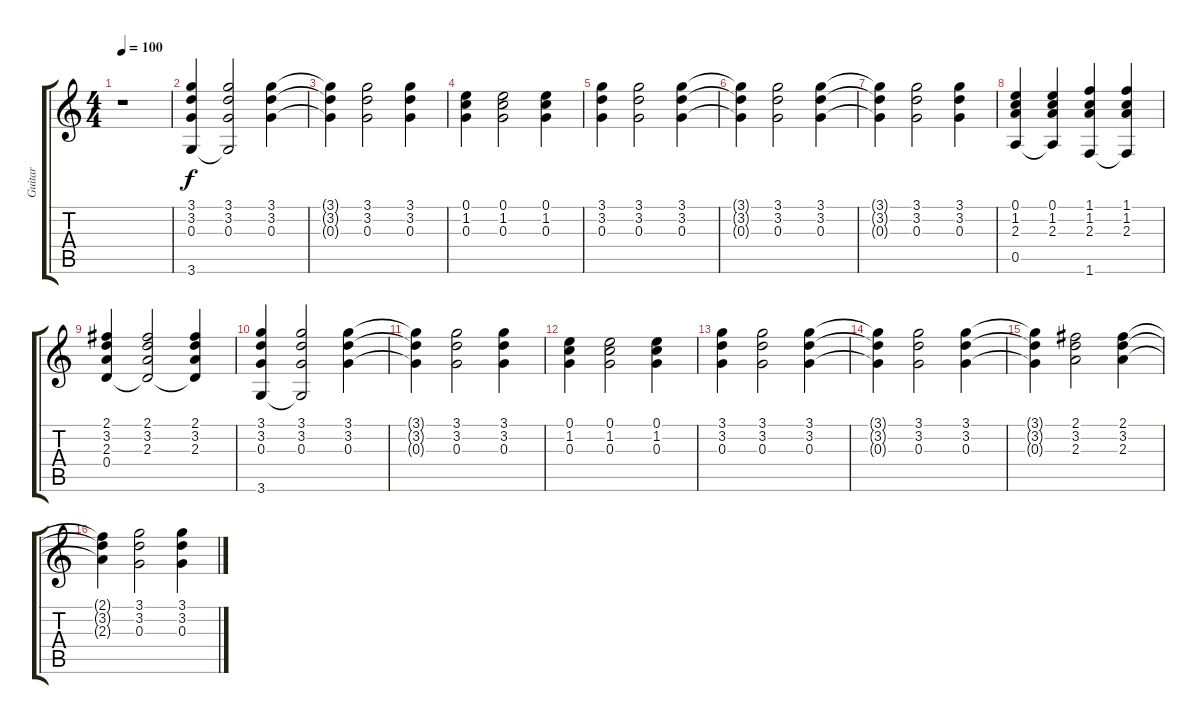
\track ("Guitar" "Guitar") {instrument acousticguitarnylon}
\staff {score tabs}
\tuning (E4 B3 G3 D3 A2 E2) {hide}
\ts (4 4)
\tempo 100
\clef g2
\ks c
r.1{dy f instrument acousticguitarnylon} |
(3.1 3.2 0.3 3.6).4 (3.1 3.2 0.3 3.6{t}).2 (3.1 3.2 0.3).4 |
(3.1{t} 3.2{t} 0.3{t}).4 (3.1 3.2 0.3).2 (3.1 3.2 0.3).4 |
(0.1 1.2 0.3).4 (0.1 1.2 0.3).2 (0.1 1.2 0.3).4 |
(3.1 3.2 0.3).4 (3.1 3.2 0.3).2 (3.1 3.2 0.3).4 |
(3.1{t} 3.2{t} 0.3{t}).4 (3.1 3.2 0.3).2 (3.1 3.2 0.3).4 |
(3.1{t} 3.2{t} 0.3{t}).4 (3.1 3.2 0.3).2 (3.1 3.2 0.3).4 |
(0.1 1.2 2.3 0.5).4 (0.1 1.2 2.3 0.5{t}).4 (1.1 1.2 2.3 1.6).4 (1.1 1.2 2.3 1.6{t}).4 |
(2.1 3.2 2.3 0.4).4 (2.1 3.2 2.3 0.4{t}).2 (2.1 3.2 2.3 0.4{t}).4 |
(3.1 3.2 0.3 3.6).4 (3.1 3.2 0.3 3.6{t}).2 (3.1 3.2 0.3).4 |
(3.1{t} 3.2{t} 0.3{t}).4 (3.1 3.2 0.3).2 (3.1 3.2 0.3).4 |
(0.1 1.2 0.3).4 (0.1 1.2 0.3).2 (0.1 1.2 0.3).4 |
(3.1 3.2 0.3).4 (3.1 3.2 0.3).2 (3.1 3.2 0.3).4 |
(3.1{t} 3.2{t} 0.3{t}).4 (3.1 3.2 0.3).2 (3.1 3.2 0.3).4 |
(3.1{t} 3.2{t} 0.3{t}).4 (2.1 3.2 2.3).2 (2.1 3.2 2.3).4 |
(2.1{t} 3.2{t} 2.3{t}).4 (3.1 3.2 0.3).2 (3.1 3.2 0.3).4
